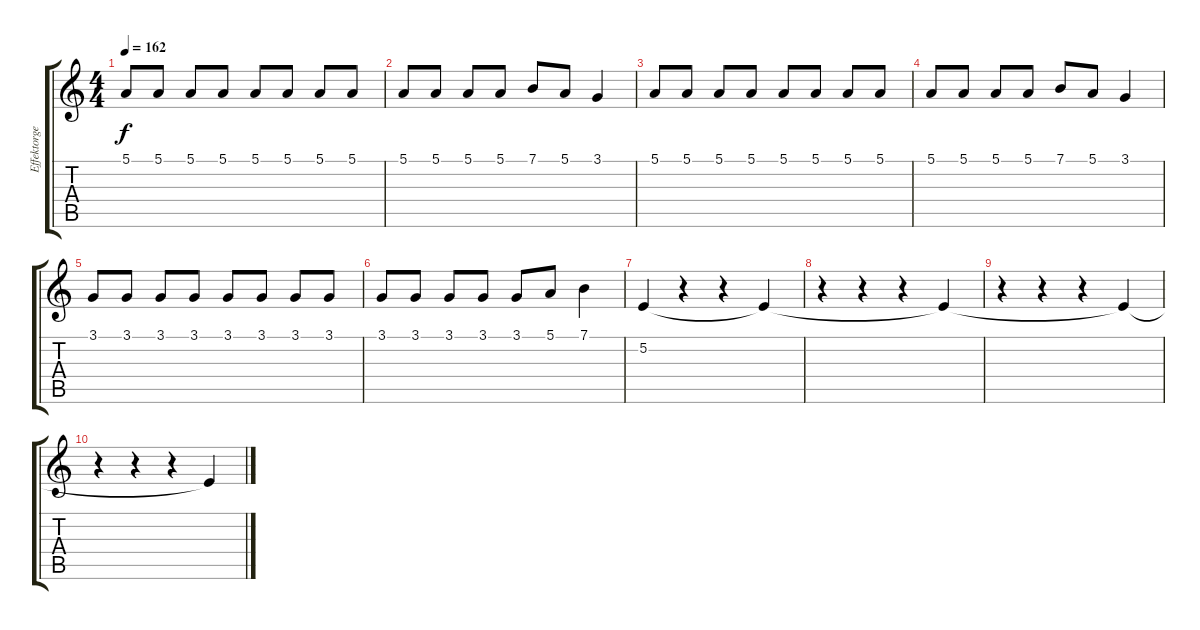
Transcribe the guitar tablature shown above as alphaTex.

\track ("Effektorgel" "Effektorge") {instrument lead2sawtooth}
\staff {score tabs}
\tuning (E4 B3 G3 D3 A2 E2) {hide}
\ts (4 4)
\tempo 162
\clef g2
\ks c
5.1.8{dy f} 5.1.8 5.1.8 5.1.8 5.1.8 5.1.8 5.1.8 5.1.8 |
5.1.8 5.1.8 5.1.8 5.1.8 7.1.8 5.1.8 3.1.4 |
5.1.8 5.1.8 5.1.8 5.1.8 5.1.8 5.1.8 5.1.8 5.1.8 |
5.1.8 5.1.8 5.1.8 5.1.8 7.1.8 5.1.8 3.1.4 |
3.1.8 3.1.8 3.1.8 3.1.8 3.1.8 3.1.8 3.1.8 3.1.8 |
3.1.8 3.1.8 3.1.8 3.1.8 3.1.8 5.1.8 7.1.4 |
5.2.4 r.4 r.4 5.2{t}.4 |
r.4 r.4 r.4 5.2{t}.4 |
r.4{volume 13} r.4{volume 11} r.4{volume 9} 5.2{t}.4{volume 8} |
r.4{volume 7} r.4{volume 5} r.4{volume 3} 5.2{t}.4{volume 0}
